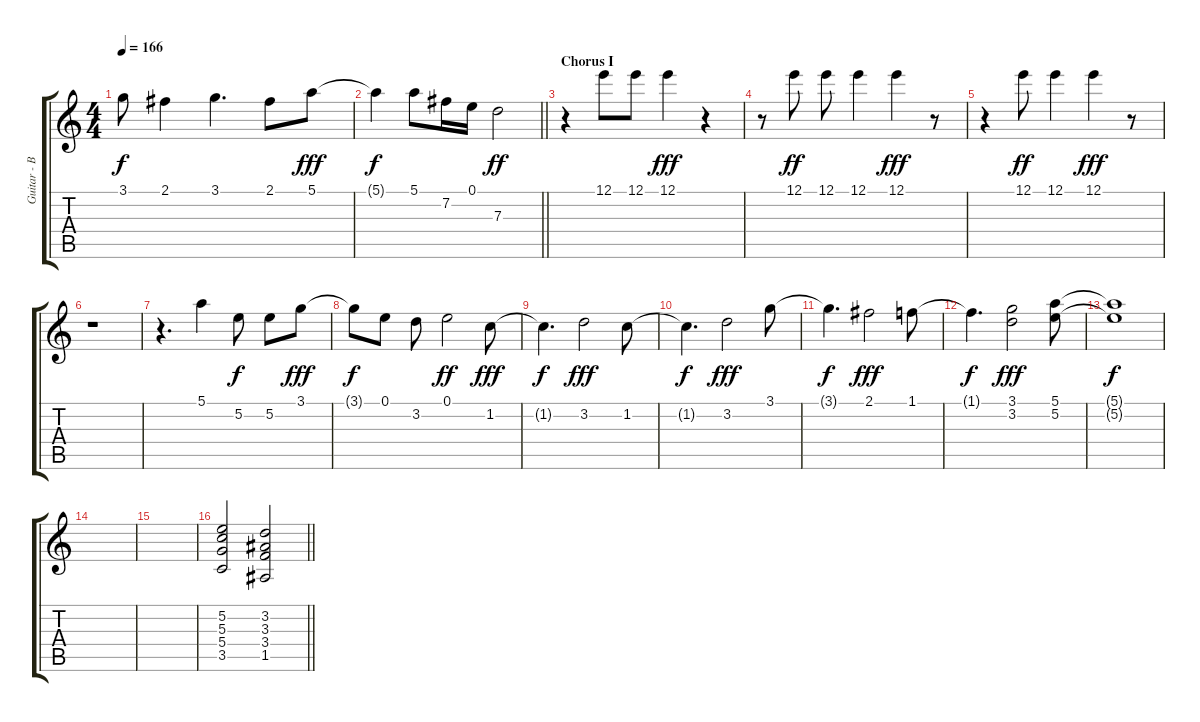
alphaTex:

\track ("Guitar - Blackmore - Дыма" "Guitar - B") {instrument distortionguitar}
\staff {score tabs}
\tuning (E4 B3 G3 D3 A2 E2) {hide}
\ts (4 4)
\tempo 166
\clef g2
\ks c
3.1.8{dy f} 2.1.4 3.1.4{d} 2.1.8 5.1.8{dy fff} |
\barLineRight lightlight
5.1{t}.4{dy f} 5.1.8 7.2.16 0.1.16 7.3.2{dy ff} |
\section ("" "Chorus I")
r.4 12.1.8 12.1.8 12.1.4{dy fff} r.4 |
r.8 12.1.8{dy ff} 12.1.8 12.1.4 12.1.4{dy fff} r.8 |
r.4 12.1.8{dy ff} 12.1.4 12.1.4{dy fff} r.8 |
r.1 |
r.4{d} 5.1.4 5.2.8{dy f} 5.2.8 3.1.8{dy fff} |
3.1{t}.8{dy f} 0.1.8 3.2.8 0.1.2{dy ff} 1.2.8{dy fff} |
1.2{t}.4{d dy f} 3.2.2{dy fff} 1.2.8 |
1.2{t}.4{d dy f} 3.2.2{dy fff} 3.1.8 |
3.1{t}.4{d dy f} 2.1.2{dy fff} 1.1.8 |
1.1{t}.4{d dy f} (3.1 3.2).2{dy fff} (5.1 5.2).8 |
(5.1{t} 5.2{t}).1{dy f} |
|
|
\barLineRight lightlight
(5.2 5.3 5.4 3.5).2{volume 13} (3.2 3.3 3.4 1.5).2
